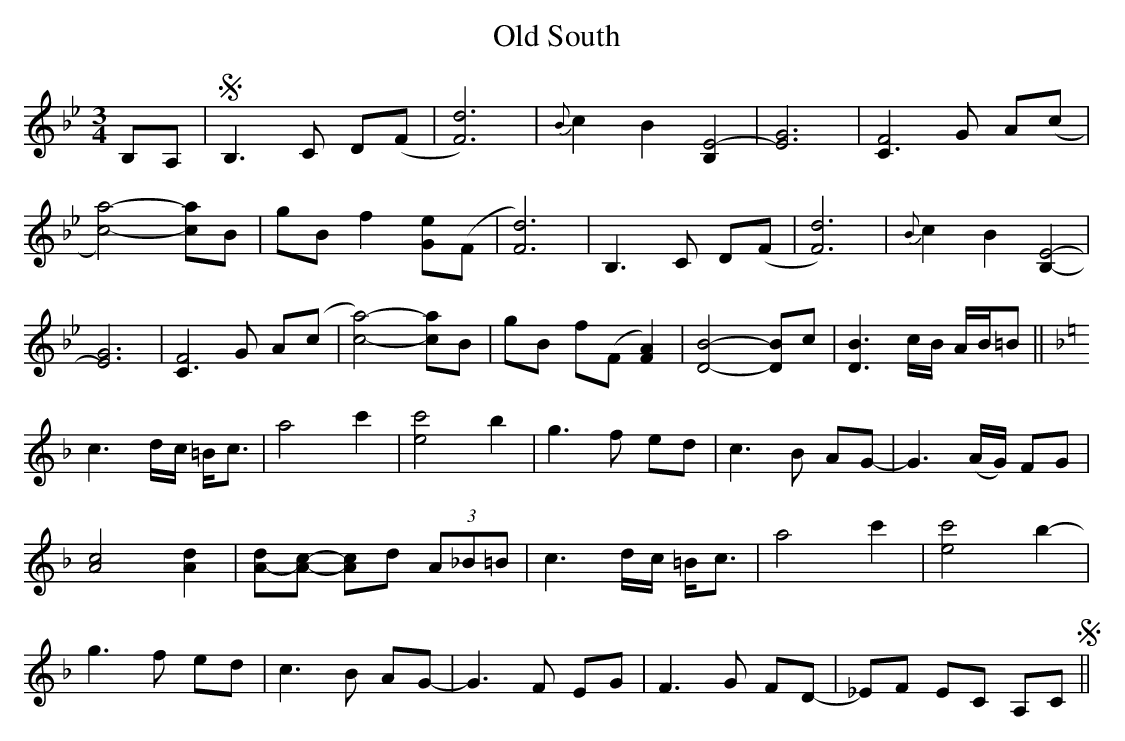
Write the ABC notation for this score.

X:1
T:Old South
M:3/4
L:1/8
K:Bb
B,A,|SB,3C D-(F|[F6d6])|{B}c2B2[B,2E4]-|[E6G6]|[C3F4]G A-(c|
[c4a4])- [ca]B-|gB- f2 [Ge](F|[F6d6])|B,3C D-(F|[F6d6])|{B}c2B2[B,2E4]-|
[E6G6]|[C3F4]G A-(c|[c4a4])- [ca]B-|gB- f(F [F2A2])|[D4B4]-[DB]c| [D3B3]c/B/ A/B/=B||
K:F
c3 d/c/ =B<c|a4-c'2|[e4c'4]b2-|g3f ed|c3B AG-|G3 (A/G/) FG|
[A4c4][A2d2]|[Ad]-[Ac]- [Ac]d (3A_B=B|c3 d/c/ =B<c|a4-c'2|[e4c'4]b2-|
g3f ed|c3B AG-|G3F EG|F3G FD-|_EF EC A,CS||
